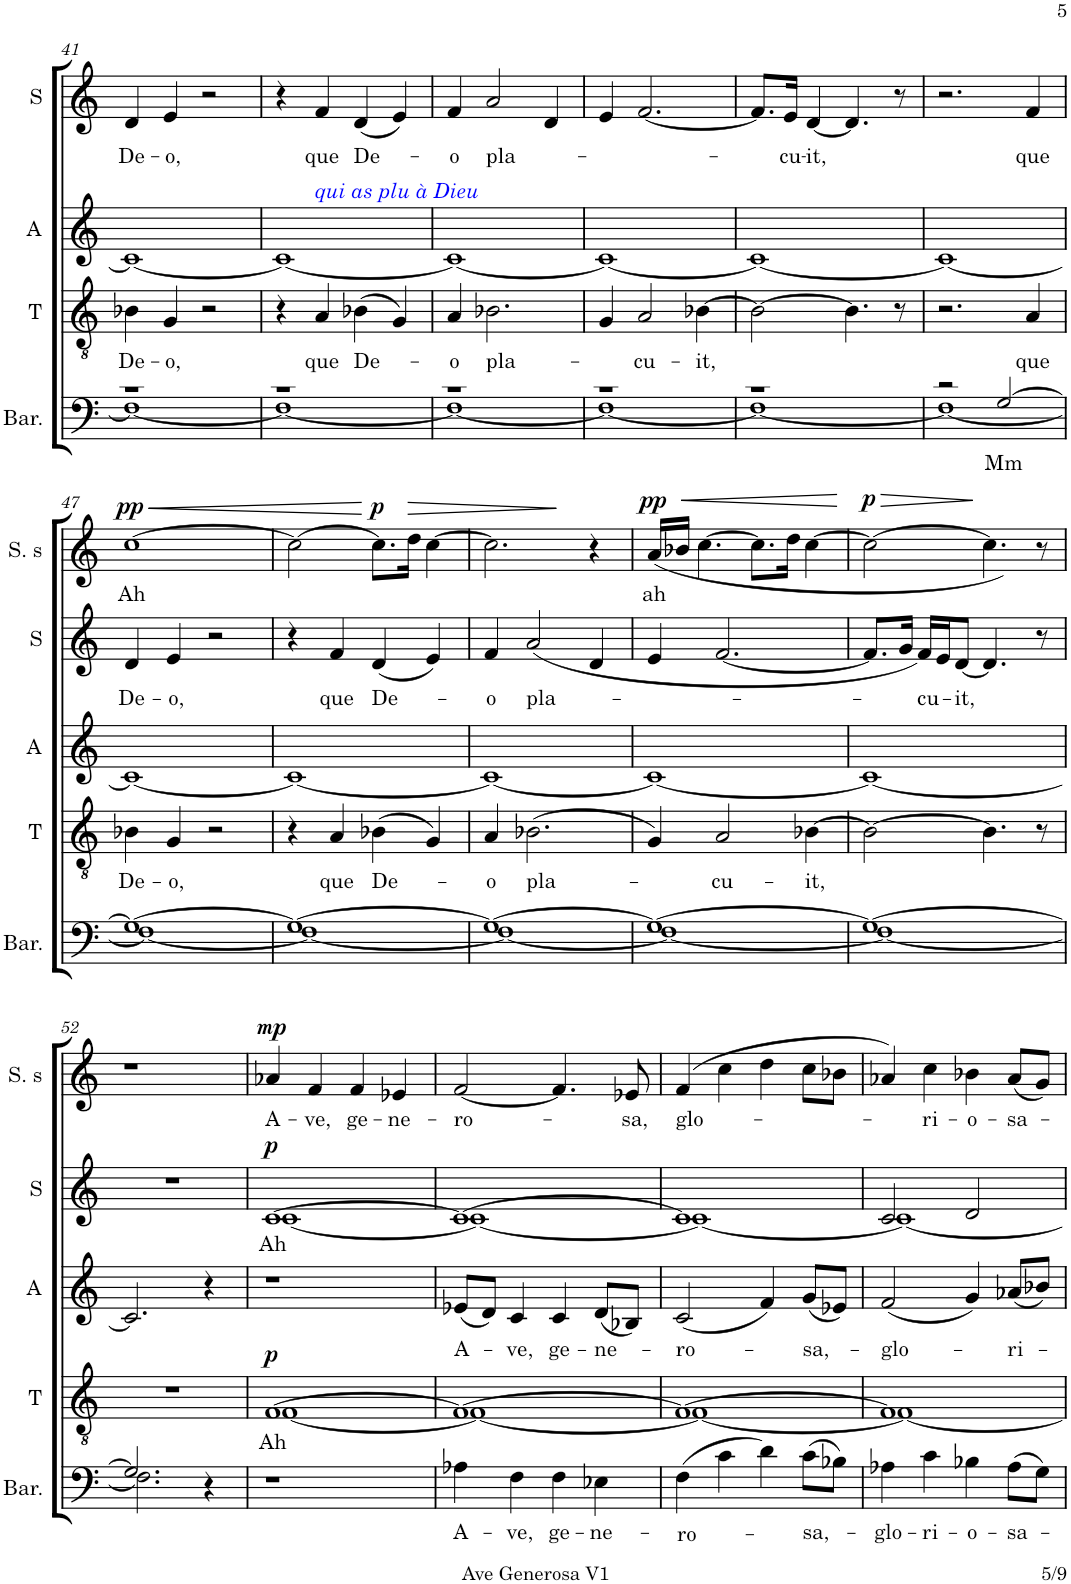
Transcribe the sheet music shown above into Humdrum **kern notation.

**kern	**text	**kern	**text	**dynam	**kern	**text	**kern	**text	**dynam	**kern	**text	**dynam
*part5	*part5	*part4	*part4	*part4	*part3	*part3	*part2	*part2	*part2	*part1	*part1	*part1
*staff5	*staff5	*staff4	*staff4	*staff4	*staff3	*staff3	*staff2	*staff2	*staff2	*staff1	*staff1	*staff1
*I"Baryton	*	*I"Ténor	*	*	*I"Alto	*	*I"Soprano	*	*	*I"Soprano solo	*	*
*I'Bar.	*	*I'T	*	*	*I'A	*	*I'S	*	*	*I'S. s	*	*
!!LO:PB:g=z
*clefF4	*	*clefGv2	*	*	*clefG2	*	*clefG2	*	*	*clefG2	*	*
*k[]	*	*k[]	*	*	*k[]	*	*k[]	*	*	*k[]	*	*
*M4/4	*	*M4/4	*	*	*M4/4	*	*M4/4	*	*	*M4/4	*	*
=41	=41	=41	=41	=41	=41	=41	=41	=41	=41	=41	=41	=41
*^	*	*	*	*	*	*	*	*	*	*	*	*
!	!	!	!	!LO:LY:b	!	!	!	!	!LO:LY:b	!	!	!	!
1r	1F_	.	4B-X\	De-	.	1c_	.	4d/	De-	.	1r	.	.
!	!	!	!	!LO:LY:b	!	!	!	!	!LO:LY:b	!	!	!	!
.	.	.	4G/	-o,	.	.	.	4e/	-o,	.	.	.	.
.	.	.	2r	.	.	.	.	2r	.	.	.	.	.
=42	=42	=42	=42	=42	=42	=42	=42	=42	=42	=42	=42	=42	=42
1r	1F_	.	4r	.	.	1c_	.	4r	.	.	1r	.	.
!	!	!	!	!	!	!	!	!LO:TX:b:i:color=#0000FF:t=qui as plu à Dieu	!	!	!	!	!
!	!	!	!	!LO:LY:b	!	!	!	!	!LO:LY:b	!	!	!	!
.	.	.	4A/	que	.	.	.	4f/	que	.	.	.	.
!	!	!	!	!LO:LY:b	!	!	!	!	!LO:LY:b	!	!	!	!
.	.	.	(4B-X\	De-	.	.	.	(4d/	De-	.	.	.	.
.	.	.	4G/)	.	.	.	.	4e/)	.	.	.	.	.
=43	=43	=43	=43	=43	=43	=43	=43	=43	=43	=43	=43	=43	=43
!	!	!	!	!LO:LY:b	!	!	!	!	!LO:LY:b	!	!	!	!
1r	1F_	.	4A/	-o	.	1c_	.	4f/	-o	.	1r	.	.
!	!	!	!	!LO:LY:b	!	!	!	!	!LO:LY:b	!	!	!	!
.	.	.	2.B-X\	pla-	.	.	.	2a/	pla-	.	.	.	.
.	.	.	.	.	.	.	.	4d/	.	.	.	.	.
=44	=44	=44	=44	=44	=44	=44	=44	=44	=44	=44	=44	=44	=44
1r	1F_	.	4G/	.	.	1c_	.	4e/	.	.	1r	.	.
!	!	!	!	!LO:LY:b	!	!	!	!	!	!	!	!	!
.	.	.	2A/	-cu-	.	.	.	[2.f/	.	.	.	.	.
!	!	!	!	!LO:LY:b	!	!	!	!	!	!	!	!	!
.	.	.	[4B-X\	-it,	.	.	.	.	.	.	.	.	.
=45	=45	=45	=45	=45	=45	=45	=45	=45	=45	=45	=45	=45	=45
1r	1F_	.	2B-\_	.	.	1c_	.	8.f/L]	.	.	1r	.	.
!	!	!	!	!	!	!	!	!	!LO:LY:b	!	!	!	!
.	.	.	.	.	.	.	.	16e/Jk	-cu-	.	.	.	.
!	!	!	!	!	!	!	!	!	!LO:LY:b	!	!	!	!
.	.	.	.	.	.	.	.	[4d/	-it,	.	.	.	.
.	.	.	4.B-\]	.	.	.	.	4.d/]	.	.	.	.	.
.	.	.	8r	.	.	.	.	8r	.	.	.	.	.
=46	=46	=46	=46	=46	=46	=46	=46	=46	=46	=46	=46	=46	=46
2r	1F_	.	2.r	.	.	1c_	.	2.r	.	.	1r	.	.
!	!	!LO:LY:b	!	!	!	!	!	!	!	!	!	!	!
[2G/	.	Mm	.	.	.	.	.	.	.	.	.	.	.
!	!	!	!	!LO:LY:b	!	!	!	!	!LO:LY:b	!	!	!	!
.	.	.	4A/	que	.	.	.	4f/	que	.	.	.	.
!!LO:LB:g=z
=47	=47	=47	=47	=47	=47	=47	=47	=47	=47	=47	=47	=47	=47
!	!	!	!	!LO:LY:b	!	!	!	!	!LO:LY:b	!	!	!LO:LY:b	!LO:HP:b
!	!	!	!	!	!	!	!	!	!	!	!	!	!LO:DY:n=1:a
1G_	1F_	.	4B-X\	De-	.	1c_	.	4d/	De-	.	[1cc	Ah	< pp
!	!	!	!	!LO:LY:b	!	!	!	!	!LO:LY:b	!	!	!	!
.	.	.	4G/	-o,	.	.	.	4e/	-o,	.	.	.	.
.	.	.	2r	.	.	.	.	2r	.	.	.	.	.
=48	=48	=48	=48	=48	=48	=48	=48	=48	=48	=48	=48	=48	=48
1G_	1F_	.	4r	.	.	1c_	.	4r	.	.	2cc\_	.	.
!	!	!	!	!LO:LY:b	!	!	!	!	!LO:LY:b	!	!	!	!
.	.	.	4A/	que	.	.	.	4f/	que	.	.	.	.
!	!	!	!	!LO:LY:b	!	!	!	!	!LO:LY:b	!	!	!	!LO:DY:n=1:a
.	.	.	(4B-X\	De-	.	.	.	(4d/	De-	.	8.cc\L]	.	[ p
!	!	!	!	!	!	!	!	!	!	!	!	!	!LO:HP:b
.	.	.	.	.	.	.	.	.	.	.	16dd\Jk	.	>
.	.	.	4G/)	.	.	.	.	4e/)	.	.	[4cc\	.	.
=49	=49	=49	=49	=49	=49	=49	=49	=49	=49	=49	=49	=49	=49
!	!	!	!	!LO:LY:b	!	!	!	!	!LO:LY:b	!	!	!	!
1G_	1F_	.	4A/	-o	.	1c_	.	4f/	-o	.	2.cc\]	.	.
!	!	!	!	!LO:LY:b	!	!	!	!	!LO:LY:b	!	!	!	!
.	.	.	(2.B-X\	pla-	.	.	.	(2a/	pla-	.	.	.	.
.	.	.	.	.	.	.	.	4d/)	.	.	4r	.	]
=50	=50	=50	=50	=50	=50	=50	=50	=50	=50	=50	=50	=50	=50
!	!	!	!	!	!	!	!	!	!	!	!	!LO:LY:b	!LO:DY:a
1G_	1F_	.	4G/)	.	.	1c_	.	4e/	.	.	(16a/LL	ah	pp
.	.	.	.	.	.	.	.	.	.	.	16b-X/JJ)	.	.
!	!	!	!	!	!	!	!	!	!	!	!	!	!LO:HP:b
.	.	.	.	.	.	.	.	.	.	.	[4.cc\	.	<
!	!	!	!	!LO:LY:b	!	!	!	!	!	!	!	!	!
.	.	.	2A/	-cu-	.	.	.	[2.f/	.	.	.	.	.
.	.	.	.	.	.	.	.	.	.	.	8.cc\L]	.	.
.	.	.	.	.	.	.	.	.	.	.	16dd\Jk	.	.
!	!	!	!	!LO:LY:b	!	!	!	!	!	!	!	!	!
.	.	.	[4B-X\	-it,	.	.	.	.	.	.	[4cc\	.	.
*v	*v	*	*	*	*	*	*	*	*	*	*	*	*
.	.	.	.	.	.	.	.	.	.	.	.	[
=51	=51	=51	=51	=51	=51	=51	=51	=51	=51	=51	=51	=51
*^	*	*	*	*	*	*	*	*	*	*	*	*
!	!	!	!	!	!	!	!	!	!	!	!	!	!LO:HP:b
!	!	!	!	!	!	!	!	!	!	!	!	!	!LO:DY:n=1:a
1G_	1F_	.	2B-\_	.	.	1c_	.	8.f/L]	.	.	2cc\_	.	> p
.	.	.	.	.	.	.	.	16g/Jk	.	.	.	.	.
!	!	!	!	!	!	!	!	!	!LO:LY:b	!	!	!	!
.	.	.	.	.	.	.	.	16f/LL	-cu-	.	.	.	.
.	.	.	.	.	.	.	.	16e/J	.	.	.	.	.
!	!	!	!	!	!	!	!	!	!LO:LY:b	!	!	!	!
.	.	.	.	.	.	.	.	[8d/J	-it,	.	.	.	.
.	.	.	4.B-\]	.	.	.	.	4.d/]	.	.	4.cc\]	.	]
.	.	.	8r	.	.	.	.	8r	.	.	8r	.	.
!!LO:LB:g=z
=52	=52	=52	=52	=52	=52	=52	=52	=52	=52	=52	=52	=52	=52
2.G/]	2.F\]	.	1r	.	.	2.c/]	.	1r	.	.	1r	.	.
4r	4ryy	.	.	.	.	4r	.	.	.	.	.	.	.
=53	=53	=53	=53	=53	=53	=53	=53	=53	=53	=53	=53	=53	=53
!	!	!	!	!LO:LY:b	!LO:DY:a	!	!	!	!LO:LY:b	!LO:DY:a	!	!LO:LY:b	!LO:DY:a
*v	*v	*	*^	*	*	*	*	*^	*	*	*	*	*
1r	.	[1F	[1F	Ah	p	1r	.	[1c	[1c	Ah	p	4a-X/	A-	mp
!	!	!	!	!	!	!	!	!	!	!	!	!	!LO:LY:b	!
.	.	.	.	.	.	.	.	.	.	.	.	4f/	-ve,	.
!	!	!	!	!	!	!	!	!	!	!	!	!	!LO:LY:b	!
.	.	.	.	.	.	.	.	.	.	.	.	4f/	ge-	.
!	!	!	!	!	!	!	!	!	!	!	!	!	!LO:LY:b	!
.	.	.	.	.	.	.	.	.	.	.	.	4e-X/	-ne-	.
=54	=54	=54	=54	=54	=54	=54	=54	=54	=54	=54	=54	=54	=54	=54
!	!LO:LY:b	!	!	!	!	!	!LO:LY:b	!	!	!	!	!	!LO:LY:b	!
4A-X\	A-	1F_	1F_	.	.	(8e-X/L	A-	1c_	1c_	.	.	[2f/	-ro-	.
.	.	.	.	.	.	8d/J)	.	.	.	.	.	.	.	.
!	!LO:LY:b	!	!	!	!	!	!LO:LY:b	!	!	!	!	!	!	!
4F\	-ve,	.	.	.	.	4c/	-ve,	.	.	.	.	.	.	.
!	!LO:LY:b	!	!	!	!	!	!LO:LY:b	!	!	!	!	!	!	!
4F\	ge-	.	.	.	.	4c/	ge-	.	.	.	.	4.f/]	.	.
!	!LO:LY:b	!	!	!	!	!	!LO:LY:b	!	!	!	!	!	!	!
4E-X\	-ne-	.	.	.	.	(8d/L	-ne-	.	.	.	.	.	.	.
!	!	!	!	!	!	!	!	!	!	!	!	!	!LO:LY:b	!
.	.	.	.	.	.	8B-X/J)	.	.	.	.	.	8e-X/	-sa,	.
=55	=55	=55	=55	=55	=55	=55	=55	=55	=55	=55	=55	=55	=55	=55
!	!LO:LY:b	!	!	!	!	!	!LO:LY:b	!	!	!	!	!	!LO:LY:b	!
(4F\	-ro-	1F_	1F_	.	.	(2c/	-ro-	1c]	1c_	.	.	(4f/	glo-	.
4c\)	.	.	.	.	.	.	.	.	.	.	.	4cc\)	.	.
4d\	.	.	.	.	.	4f/)	.	.	.	.	.	4dd\	.	.
!	!LO:LY:b	!	!	!	!	!	!LO:LY:b	!	!	!	!	!	!	!
(8c\L	-sa,-	.	.	.	.	(8g/L	-sa,-	.	.	.	.	8cc\L	.	.
8B-X\J)	.	.	.	.	.	8e-X/J)	.	.	.	.	.	8b-X\J	.	.
=56	=56	=56	=56	=56	=56	=56	=56	=56	=56	=56	=56	=56	=56	=56
!	!LO:LY:b	!	!	!	!	!	!LO:LY:b	!	!	!	!	!	!	!
4A-X\	-glo-	1F]	1F_	.	.	(2f/	-glo-	2c/	1c_	.	.	4a-X/	.	.
!	!LO:LY:b	!	!	!	!	!	!	!	!	!	!	!	!LO:LY:b	!
4c\	-ri-	.	.	.	.	.	.	.	.	.	.	4cc\	-ri-	.
!	!LO:LY:b	!	!	!	!	!	!	!	!	!	!	!	!LO:LY:b	!
4B-X\	-o-	.	.	.	.	4g/)	.	2d/	.	.	.	4b-X\	-o-	.
!	!LO:LY:b	!	!	!	!	!	!LO:LY:b	!	!	!	!	!	!LO:LY:b	!
(8A-\L	-sa-	.	.	.	.	(8a-X/L	-ri-	.	.	.	.	(8a-/L	-sa-	.
8G\J)	.	.	.	.	.	8b-X/J)	.	.	.	.	.	8g/J)	.	.
*	*	*v	*v	*	*	*	*	*v	*v	*	*	*	*	*
=	=	=	=	=	=	=	=	=	=	=	=	=
*-	*-	*-	*-	*-	*-	*-	*-	*-	*-	*-	*-	*-
